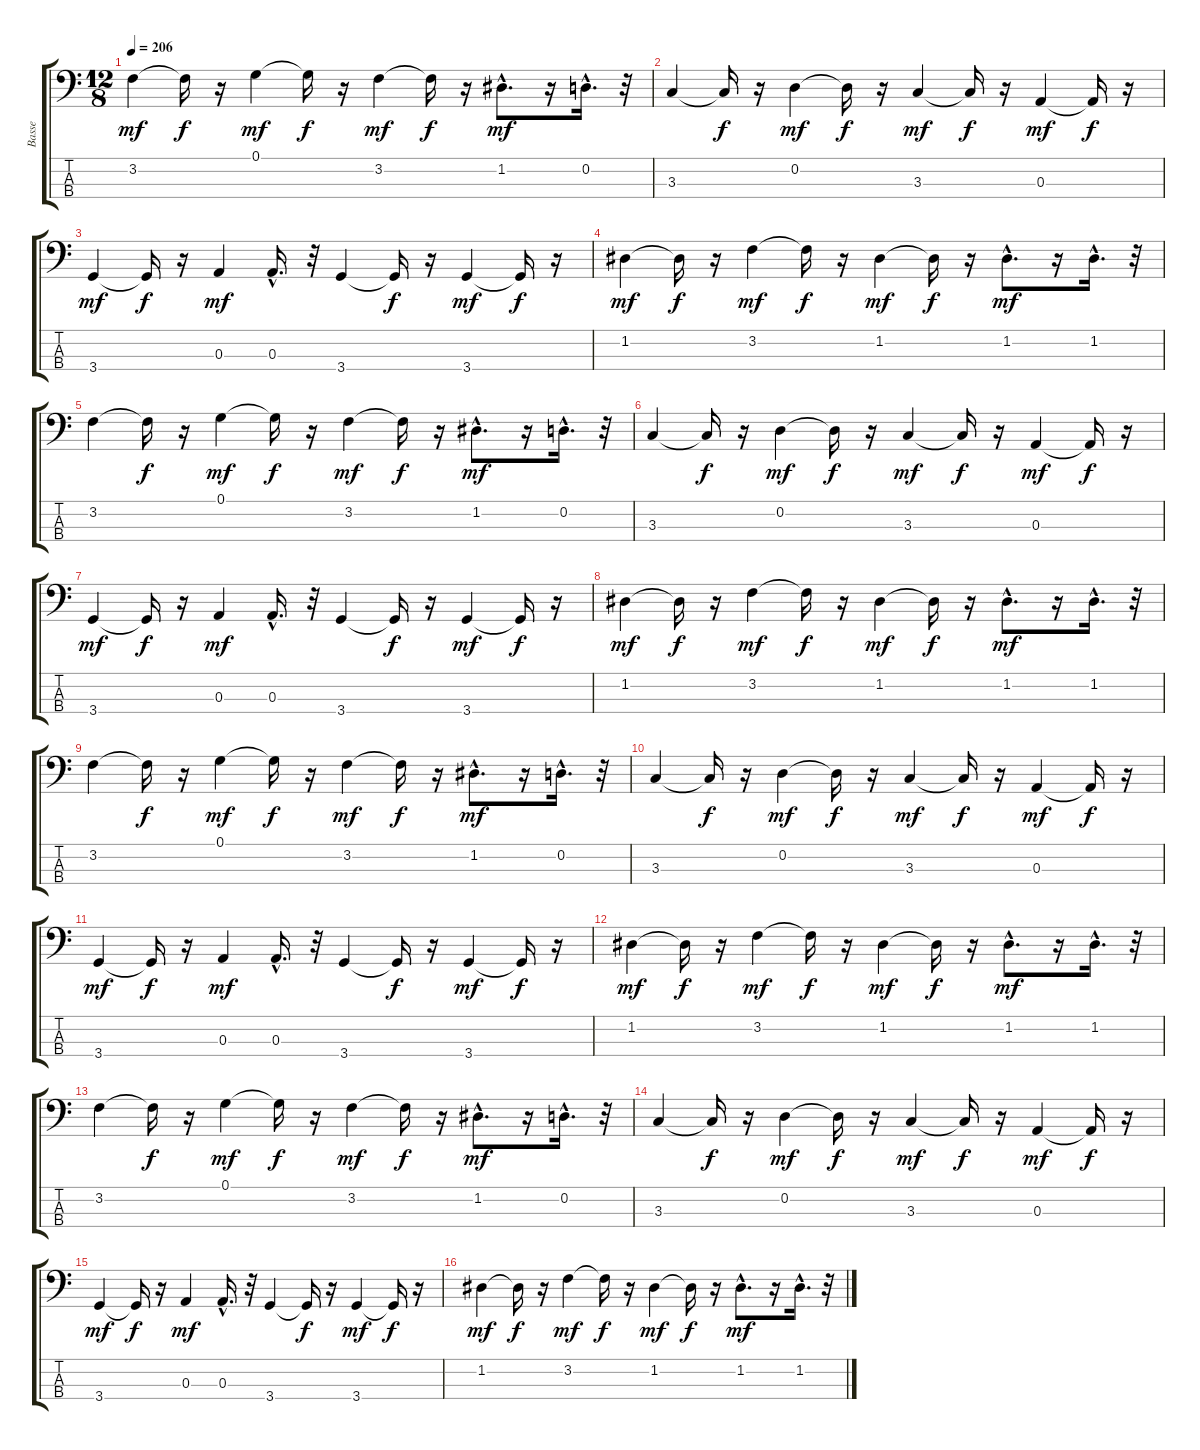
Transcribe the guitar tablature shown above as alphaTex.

\track ("Basse" "Basse") {instrument electricbassfinger}
\staff {score tabs}
\tuning (G2 D2 A1 E1) {hide}
\ts (12 8)
\tempo 206
\clef f4
\ks c
3.2.4{dy mf} 3.2{t}.16{dy f} r.16 0.1.4{dy mf} 0.1{t}.16{dy f} r.16 3.2.4{dy mf} 3.2{t}.16{dy f} r.16 1.2{hac}.8{d dy mf} r.16 0.2{hac}.16{d} r.32 |
3.3.4 3.3{t}.16{dy f} r.16 0.2.4{dy mf} 0.2{t}.16{dy f} r.16 3.3.4{dy mf} 3.3{t}.16{dy f} r.16 0.3.4{dy mf} 0.3{t}.16{dy f} r.16 |
3.4.4{dy mf} 3.4{t}.16{dy f} r.16 0.3.4{dy mf} 0.3{hac}.16{d} r.32 3.4.4 3.4{t}.16{dy f} r.16 3.4.4{dy mf} 3.4{t}.16{dy f} r.16 |
1.2.4{dy mf} 1.2{t}.16{dy f} r.16 3.2.4{dy mf} 3.2{t}.16{dy f} r.16 1.2.4{dy mf} 1.2{t}.16{dy f} r.16 1.2{hac}.8{d dy mf} r.16 1.2{hac}.16{d} r.32 |
3.2.4 3.2{t}.16{dy f} r.16 0.1.4{dy mf} 0.1{t}.16{dy f} r.16 3.2.4{dy mf} 3.2{t}.16{dy f} r.16 1.2{hac}.8{d dy mf} r.16 0.2{hac}.16{d} r.32 |
3.3.4 3.3{t}.16{dy f} r.16 0.2.4{dy mf} 0.2{t}.16{dy f} r.16 3.3.4{dy mf} 3.3{t}.16{dy f} r.16 0.3.4{dy mf} 0.3{t}.16{dy f} r.16 |
3.4.4{dy mf} 3.4{t}.16{dy f} r.16 0.3.4{dy mf} 0.3{hac}.16{d} r.32 3.4.4 3.4{t}.16{dy f} r.16 3.4.4{dy mf} 3.4{t}.16{dy f} r.16 |
1.2.4{dy mf} 1.2{t}.16{dy f} r.16 3.2.4{dy mf} 3.2{t}.16{dy f} r.16 1.2.4{dy mf} 1.2{t}.16{dy f} r.16 1.2{hac}.8{d dy mf} r.16 1.2{hac}.16{d} r.32 |
3.2.4 3.2{t}.16{dy f} r.16 0.1.4{dy mf} 0.1{t}.16{dy f} r.16 3.2.4{dy mf} 3.2{t}.16{dy f} r.16 1.2{hac}.8{d dy mf} r.16 0.2{hac}.16{d} r.32 |
3.3.4 3.3{t}.16{dy f} r.16 0.2.4{dy mf} 0.2{t}.16{dy f} r.16 3.3.4{dy mf} 3.3{t}.16{dy f} r.16 0.3.4{dy mf} 0.3{t}.16{dy f} r.16 |
3.4.4{dy mf} 3.4{t}.16{dy f} r.16 0.3.4{dy mf} 0.3{hac}.16{d} r.32 3.4.4 3.4{t}.16{dy f} r.16 3.4.4{dy mf} 3.4{t}.16{dy f} r.16 |
1.2.4{dy mf} 1.2{t}.16{dy f} r.16 3.2.4{dy mf} 3.2{t}.16{dy f} r.16 1.2.4{dy mf} 1.2{t}.16{dy f} r.16 1.2{hac}.8{d dy mf} r.16 1.2{hac}.16{d} r.32 |
3.2.4 3.2{t}.16{dy f} r.16 0.1.4{dy mf} 0.1{t}.16{dy f} r.16 3.2.4{dy mf} 3.2{t}.16{dy f} r.16 1.2{hac}.8{d dy mf} r.16 0.2{hac}.16{d} r.32 |
3.3.4 3.3{t}.16{dy f} r.16 0.2.4{dy mf} 0.2{t}.16{dy f} r.16 3.3.4{dy mf} 3.3{t}.16{dy f} r.16 0.3.4{dy mf} 0.3{t}.16{dy f} r.16 |
3.4.4{dy mf} 3.4{t}.16{dy f} r.16 0.3.4{dy mf} 0.3{hac}.16{d} r.32 3.4.4 3.4{t}.16{dy f} r.16 3.4.4{dy mf} 3.4{t}.16{dy f} r.16 |
1.2.4{dy mf} 1.2{t}.16{dy f} r.16 3.2.4{dy mf} 3.2{t}.16{dy f} r.16 1.2.4{dy mf} 1.2{t}.16{dy f} r.16 1.2{hac}.8{d dy mf} r.16 1.2{hac}.16{d} r.32
